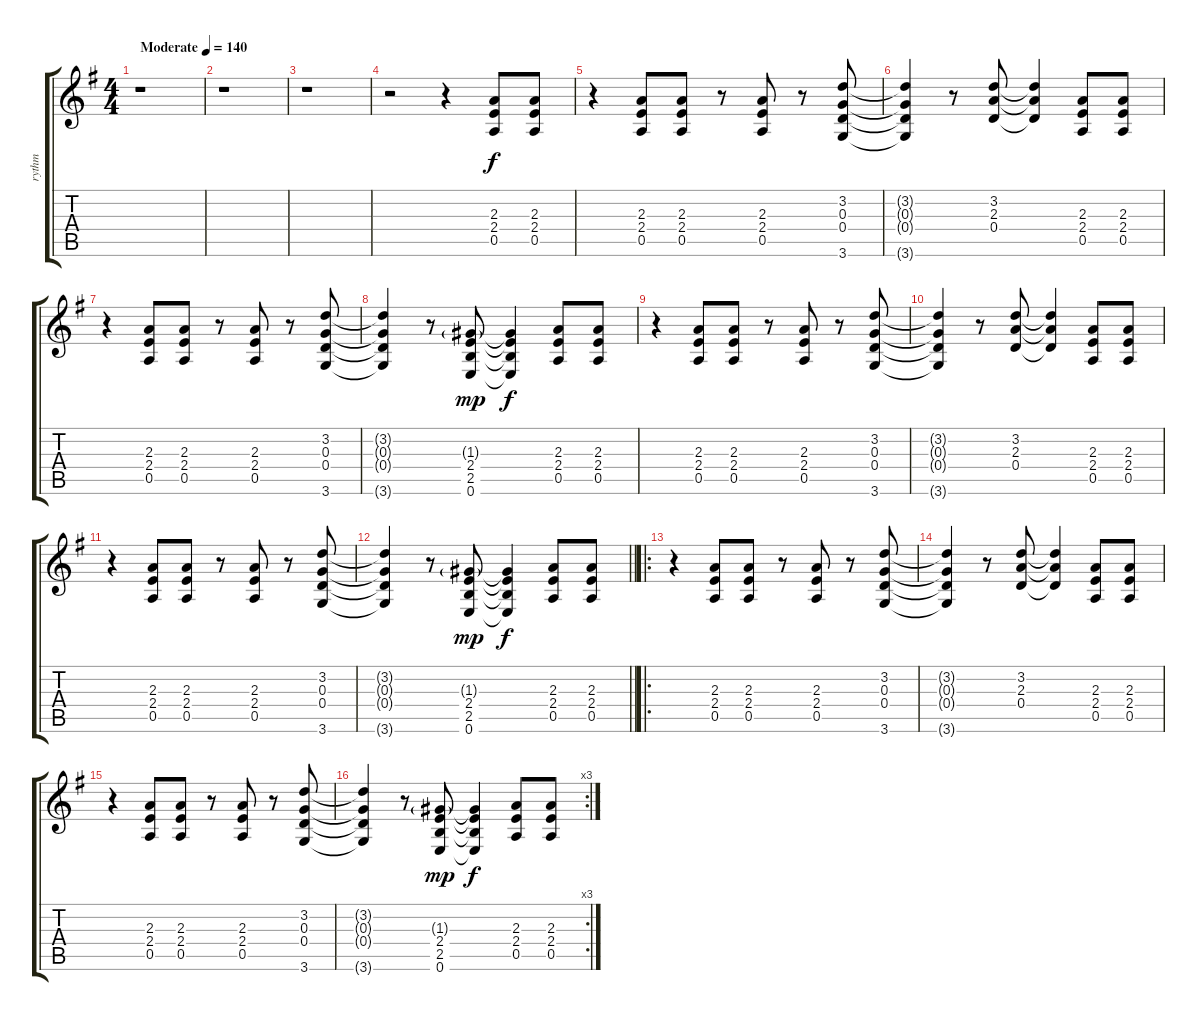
\track ("rythm" "rythm") {instrument acousticguitarnylon}
\staff {score tabs}
\tuning (E4 B3 G3 D3 A2 E2) {hide}
\ts (4 4)
\tempo (140 "Moderate")
\clef g2
\ks g
r.1{dy f instrument acousticguitarnylon} |
r.1 |
r.1 |
r.2 r.4 (2.3 2.4 0.5).8 (2.3 2.4 0.5).8 |
r.4 (2.3 2.4 0.5).8 (2.3 2.4 0.5).8 r.8 (2.3 2.4 0.5).8 r.8 (3.2 0.3 0.4 3.6).8 |
(3.2{t} 0.3{t} 0.4{t} 3.6{t}).4 r.8 (3.2 2.3 0.4).8 (3.2{t} 2.3{t} 0.4{t}).4 (2.3 2.4 0.5).8 (2.3 2.4 0.5).8 |
r.4 (2.3 2.4 0.5).8 (2.3 2.4 0.5).8 r.8 (2.3 2.4 0.5).8 r.8 (3.2 0.3 0.4 3.6).8 |
(3.2{t} 0.3{t} 0.4{t} 3.6{t}).4 r.8 (1.3{g} 2.4 2.5 0.6).8{dy mp} (1.3{t} 2.4{t} 2.5{t} 0.6{t}).4{dy f} (2.3 2.4 0.5).8 (2.3 2.4 0.5).8 |
r.4 (2.3 2.4 0.5).8 (2.3 2.4 0.5).8 r.8 (2.3 2.4 0.5).8 r.8 (3.2 0.3 0.4 3.6).8 |
(3.2{t} 0.3{t} 0.4{t} 3.6{t}).4 r.8 (3.2 2.3 0.4).8 (3.2{t} 2.3{t} 0.4{t}).4 (2.3 2.4 0.5).8 (2.3 2.4 0.5).8 |
r.4 (2.3 2.4 0.5).8 (2.3 2.4 0.5).8 r.8 (2.3 2.4 0.5).8 r.8 (3.2 0.3 0.4 3.6).8 |
\barLineRight lightlight
(3.2{t} 0.3{t} 0.4{t} 3.6{t}).4 r.8 (1.3{g} 2.4 2.5 0.6).8{dy mp} (1.3{t} 2.4{t} 2.5{t} 0.6{t}).4{dy f} (2.3 2.4 0.5).8 (2.3 2.4 0.5).8 |
\ro
r.4 (2.3 2.4 0.5).8 (2.3 2.4 0.5).8 r.8 (2.3 2.4 0.5).8 r.8 (3.2 0.3 0.4 3.6).8 |
(3.2{t} 0.3{t} 0.4{t} 3.6{t}).4 r.8 (3.2 2.3 0.4).8 (3.2{t} 2.3{t} 0.4{t}).4 (2.3 2.4 0.5).8 (2.3 2.4 0.5).8 |
r.4 (2.3 2.4 0.5).8 (2.3 2.4 0.5).8 r.8 (2.3 2.4 0.5).8 r.8 (3.2 0.3 0.4 3.6).8 |
\rc 3
(3.2{t} 0.3{t} 0.4{t} 3.6{t}).4 r.8 (1.3{g} 2.4 2.5 0.6).8{dy mp} (1.3{t} 2.4{t} 2.5{t} 0.6{t}).4{dy f} (2.3 2.4 0.5).8 (2.3 2.4 0.5).8
